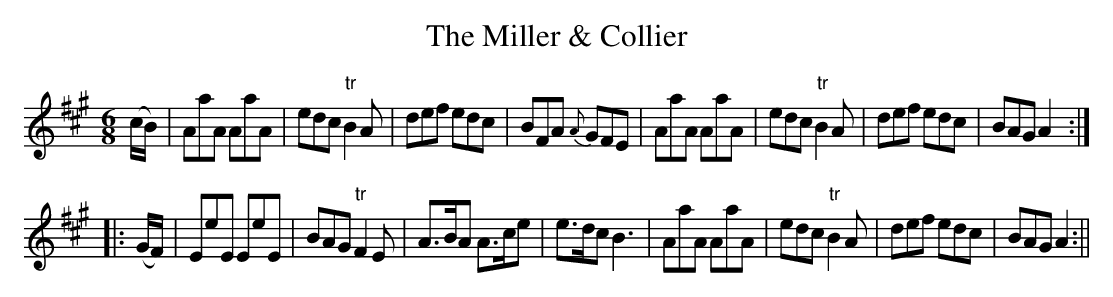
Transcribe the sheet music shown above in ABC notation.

X:1
T:Miller & Collier, The
M:6/8
L:1/8
K:A
(c/B/) | AaA AaA | edc "tr"B2A | def edc | BFA {A}GFE | AaA AaA | edc "tr"B2A | def edc | BAG A2 :|
|: (G/F/) | EeE EeE | BAG "tr"F2E | A>BA A>ce | e>dc B3 | AaA AaA | edc "tr"B2A | def edc | BAG A2 :||
